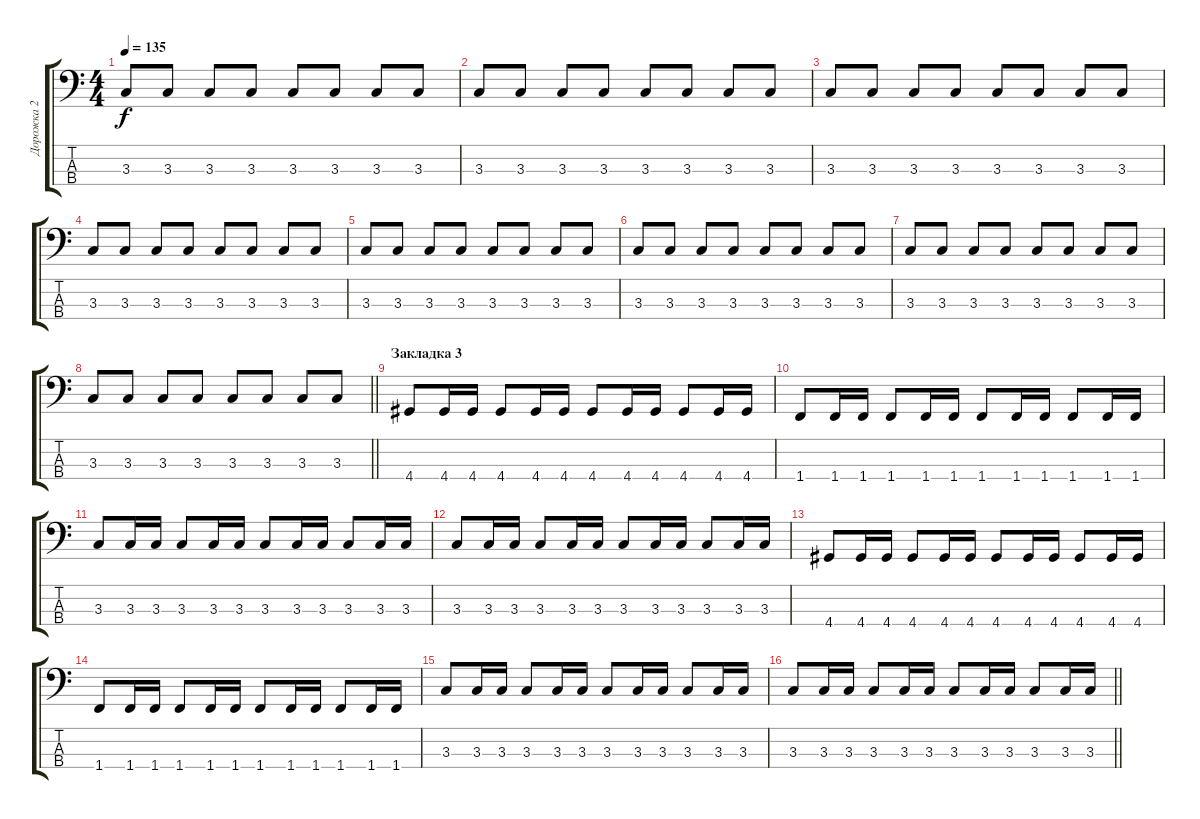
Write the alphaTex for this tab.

\track ("Дорожка 2" "Дорожка 2") {instrument electricbassfinger}
\staff {score tabs}
\tuning (G2 D2 A1 E1) {hide}
\ts (4 4)
\tempo 135
\clef f4
\ks c
3.3.8{dy f} 3.3.8 3.3.8 3.3.8 3.3.8 3.3.8 3.3.8 3.3.8 |
3.3.8 3.3.8 3.3.8 3.3.8 3.3.8 3.3.8 3.3.8 3.3.8 |
3.3.8 3.3.8 3.3.8 3.3.8 3.3.8 3.3.8 3.3.8 3.3.8 |
3.3.8 3.3.8 3.3.8 3.3.8 3.3.8 3.3.8 3.3.8 3.3.8 |
3.3.8 3.3.8 3.3.8 3.3.8 3.3.8 3.3.8 3.3.8 3.3.8 |
3.3.8 3.3.8 3.3.8 3.3.8 3.3.8 3.3.8 3.3.8 3.3.8 |
3.3.8 3.3.8 3.3.8 3.3.8 3.3.8 3.3.8 3.3.8 3.3.8 |
\barLineRight lightlight
3.3.8 3.3.8 3.3.8 3.3.8 3.3.8 3.3.8 3.3.8 3.3.8 |
\section ("" "Закладка 3")
4.4.8 4.4.16 4.4.16 4.4.8 4.4.16 4.4.16 4.4.8 4.4.16 4.4.16 4.4.8 4.4.16 4.4.16 |
1.4.8 1.4.16 1.4.16 1.4.8 1.4.16 1.4.16 1.4.8 1.4.16 1.4.16 1.4.8 1.4.16 1.4.16 |
3.3.8 3.3.16 3.3.16 3.3.8 3.3.16 3.3.16 3.3.8 3.3.16 3.3.16 3.3.8 3.3.16 3.3.16 |
3.3.8 3.3.16 3.3.16 3.3.8 3.3.16 3.3.16 3.3.8 3.3.16 3.3.16 3.3.8 3.3.16 3.3.16 |
4.4.8 4.4.16 4.4.16 4.4.8 4.4.16 4.4.16 4.4.8 4.4.16 4.4.16 4.4.8 4.4.16 4.4.16 |
1.4.8 1.4.16 1.4.16 1.4.8 1.4.16 1.4.16 1.4.8 1.4.16 1.4.16 1.4.8 1.4.16 1.4.16 |
3.3.8 3.3.16 3.3.16 3.3.8 3.3.16 3.3.16 3.3.8 3.3.16 3.3.16 3.3.8 3.3.16 3.3.16 |
\barLineRight lightlight
3.3.8 3.3.16 3.3.16 3.3.8 3.3.16 3.3.16 3.3.8 3.3.16 3.3.16 3.3.8 3.3.16 3.3.16
